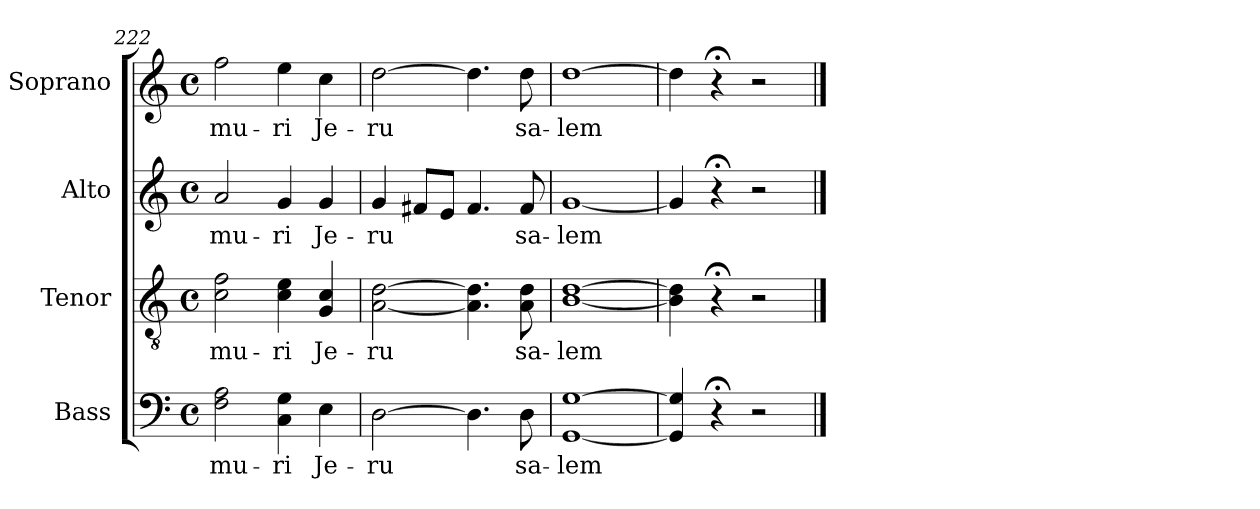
**kern	**text	**kern	**text	**kern	**text	**kern	**text
*part4	*part4	*part3	*part3	*part2	*part2	*part1	*part1
*staff4	*staff4	*staff3	*staff3	*staff2	*staff2	*staff1	*staff1
*I"Bass	*	*I"Tenor	*	*I"Alto	*	*I"Soprano	*
*I'B.	*	*I'T.	*	*I'A.	*	*I'S.	*
*clefF4	*	*clefGv2	*	*clefG2	*	*clefG2	*
*k[]	*	*k[]	*	*k[]	*	*k[]	*
*M4/4	*	*M4/4	*	*M4/4	*	*M4/4	*
*met(c)	*	*met(c)	*	*met(c)	*	*met(c)	*
=222	=222	=222	=222	=222	=222	=222	=222
!	!LO:LY:b	!	!LO:LY:b	!	!LO:LY:b	!	!LO:LY:b
2F\ 2A\	mu-	2c\ 2f\	mu-	2a/	mu-	2ff\	mu-
!	!LO:LY:b	!	!LO:LY:b	!	!LO:LY:b	!	!LO:LY:b
4C\ 4G\	-ri	4c\ 4e\	-ri	4g/	-ri	4ee\	-ri
!	!LO:LY:b	!	!LO:LY:b	!	!LO:LY:b	!	!LO:LY:b
4E\	Je-	4G/ 4c/	Je-	4g/	Je-	4cc\	Je-
=223	=223	=223	=223	=223	=223	=223	=223
!	!LO:LY:b	!	!LO:LY:b	!	!LO:LY:b	!	!LO:LY:b
[2D\	-ru	[2A\ [2d\	-ru	4g/	-ru	[2dd\	-ru
.	.	.	.	8f#X/L	.	.	.
.	.	.	.	8e/J	.	.	.
4.D\]	.	4.A\] 4.d\]	.	4.f#/	.	4.dd\]	.
!	!LO:LY:b	!	!LO:LY:b	!	!LO:LY:b	!	!LO:LY:b
8D\	sa-	8A\ 8d\	sa-	8f#/	sa-	8dd\	sa-
=224	=224	=224	=224	=224	=224	=224	=224
!	!LO:LY:b	!	!LO:LY:b	!	!LO:LY:b	!	!LO:LY:b
[1GG [1G	-lem	[1B [1d	-lem	[1g	-lem	[1dd	-lem
!!LO:LB:g=z
=225	=225	=225	=225	=225	=225	=225	=225
4GG/] 4G/]	.	4B\] 4d\]	.	4g/]	.	4dd\]	.
4r;<	.	4r;<	.	4r;<	.	4r;<	.
2r	.	2r	.	2r	.	2r	.
==	==	==	==	==	==	==	==
*-	*-	*-	*-	*-	*-	*-	*-
